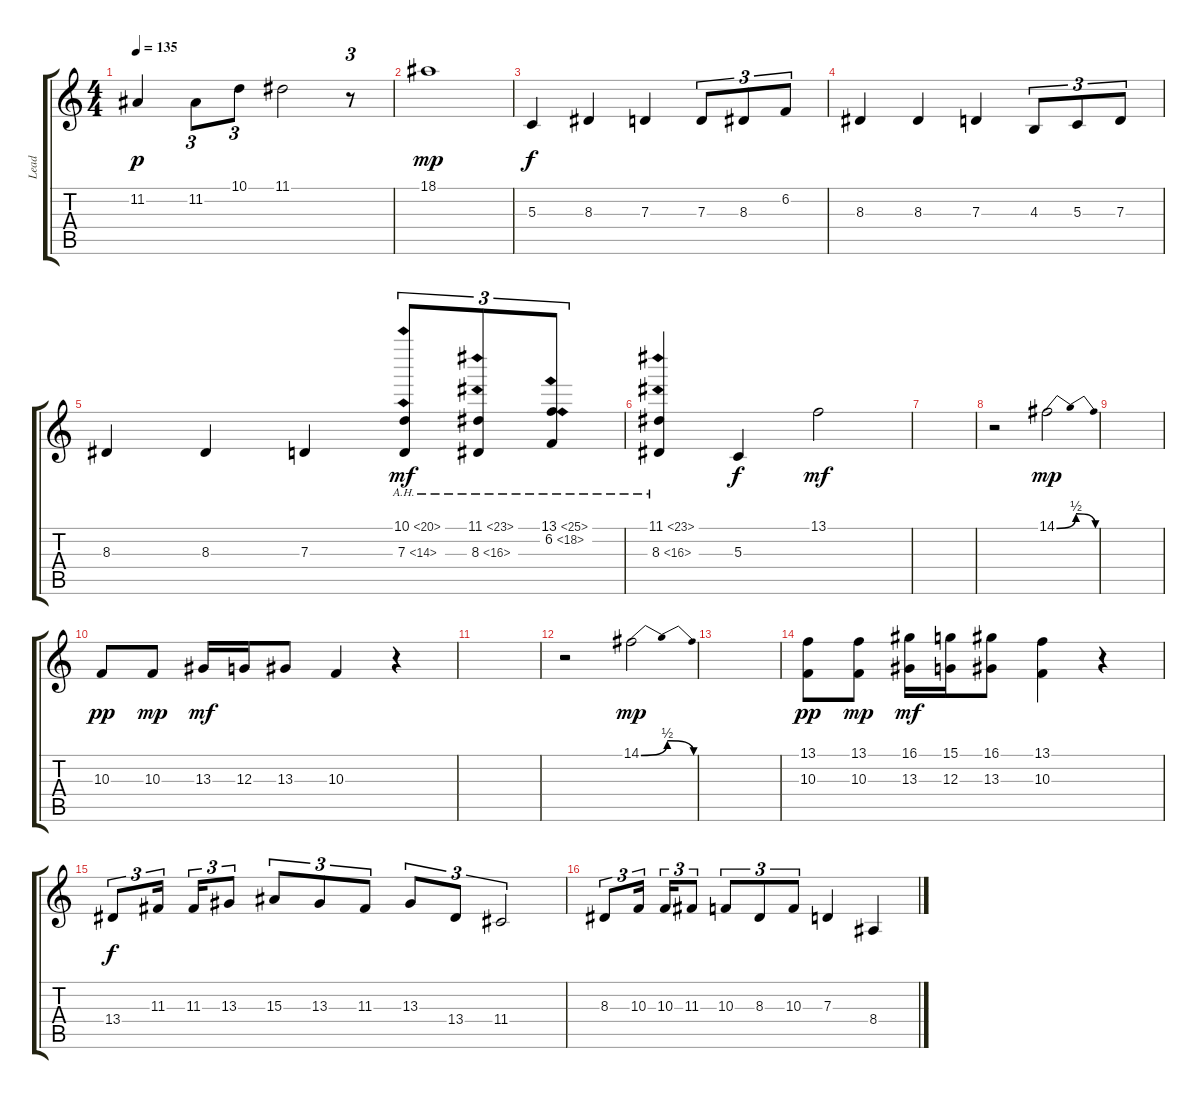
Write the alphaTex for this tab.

\track ("Lead" "Lead") {instrument violin}
\staff {score tabs}
\tuning (E4 B3 G3 D3 A2 E2) {hide}
\ts (4 4)
\tempo 135
\clef g2
\ks c
11.2.4{dy p} 11.2.8{tu (3 2)} 10.1.8{tu (3 2)} 11.1.2 r.8{tu (3 2)} |
18.1.1{dy mp} |
5.3.4{dy f} 8.3.4 7.3.4 7.3.8{tu (3 2)} 8.3.8{tu (3 2)} 6.2.8{tu (3 2)} |
8.3.4 8.3.4 7.3.4 4.3.8{tu (3 2)} 5.3.8{tu (3 2)} 7.3.8{tu (3 2)} |
8.3.4 8.3.4 7.3.4 (10.1{ah 10} 7.3{ah 7}).8{tu (3 2) dy mf} (11.1{ah 12} 8.3{ah 8}).8{tu (3 2)} (13.1{ah 12} 6.2{ah 12}).8{tu (3 2)} |
(11.1{ah 12} 8.3{ah 8}).4 5.3.4{dy f} 13.1.2{dy mf} |
|
r.2 14.1{be (bendrelease 0 0 30 2 30 2 60 0)}.2{dy mp} |
|
10.3.8{dy pp} 10.3.8{dy mp} 13.3.16{dy mf} 12.3.16 13.3.8 10.3.4 r.4 |
|
r.2 14.1{be (bendrelease 0 0 30 2 30 2 60 0)}.2{dy mp} |
|
(13.1 10.3).8{dy pp} (13.1 10.3).8{dy mp} (16.1 13.3).16{dy mf} (15.1 12.3).16 (16.1 13.3).8 (13.1 10.3).4 r.4 |
13.4.8{tu (3 2) dy f} 11.3.16{tu (3 2)} 11.3.16{tu (3 2)} 13.3.8{tu (3 2)} 15.3.8{tu (3 2)} 13.3.8{tu (3 2)} 11.3.8{tu (3 2)} 13.3.8{tu (3 2)} 13.4.8{tu (3 2)} 11.4.2{tu (3 2)} |
8.3.8{tu (3 2)} 10.3.16{tu (3 2)} 10.3.16{tu (3 2)} 11.3.8{tu (3 2)} 10.3.8{tu (3 2)} 8.3.8{tu (3 2)} 10.3.8{tu (3 2)} 7.3.4 8.4.4
